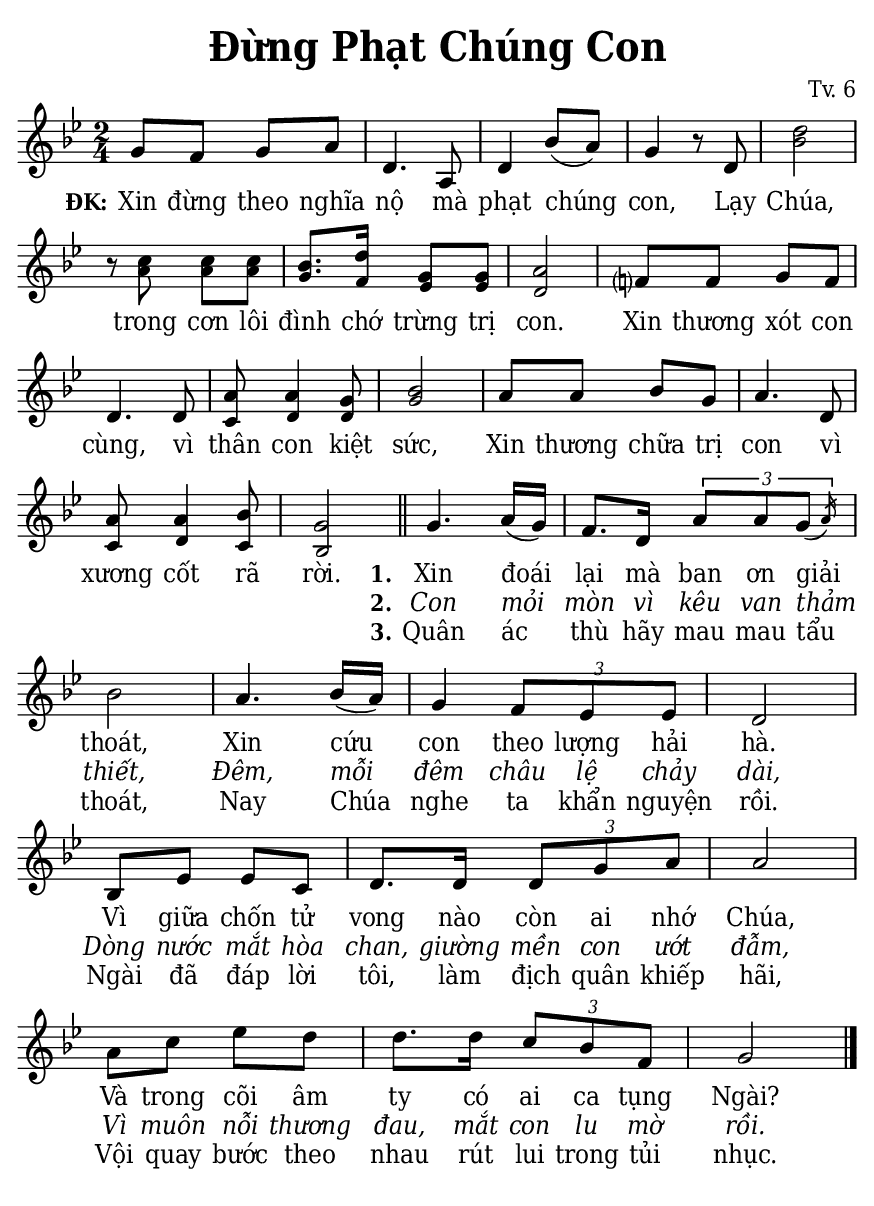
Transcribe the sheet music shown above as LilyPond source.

% Cài đặt chung\
\version "2.22.1"
\include "english.ly"

\header {
  title = \markup { \fontsize #1 "Đừng Phạt Chúng Con" }
  composer = "Tv. 6"
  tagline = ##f
}

% Nhạc phiên khúc
nhacPhienKhucSop = \relative c'' {
  g8 f g a |
  d,4. a8 |
  d4 bf'8 (a) |
  g4 r8 d |
  d'2 |
  r8 c c c |
  bf8. d16 g,8 g |
  a2 |
  f!?8 f g f |
  d4. d8 |
  a' a4 g8 |
  bf2 |
  a8 a bf g |
  a4. d,8 |
  a' a4 bf8 |
  g2 \bar "||"
  
  g4. a16 (g) |
  f8. d16 \tuplet 3/2 { a'8 a
  \afterGrace g8 ({
    \override Flag.stroke-style = #"grace"
    a16)} }
  \revert Flag.stroke-style

  bf2 |
  a4. bf16 (a) |
  g4 \tuplet 3/2 { f8 ef ef } |
  d2 |
  bf8 ef ef c |
  d8. d16 \tuplet 3/2 { d8 g a } |
  a2 |
  a8 c ef d |
  d8. d16 \tuplet 3/2 { c8 bf f } |
  g2 \bar "|."
}

nhacPhienKhucAlto = \relative c'' {
  g8 f g a |
  d,4. a8 |
  d4 bf'8 (a) |
  g4 r8 d |
  bf'2 |
  r8 a a a |
  g8. f16 ef8 ef |
  d2 |
  f!?8 f g f |
  d4. d8 |
  c d4 d8 |
  g2 |
  a8 a bf g |
  a4. d,8 |
  c d4 c8 |
  bf2
  
  R2*9
}

% Lời phiên khúc
loiPhienKhucSop = \lyrics {
  \set stanza = "ĐK:"
  Xin đừng theo nghĩa nộ mà phạt chúng con,
  Lạy Chúa, trong cơn lôi đình chớ trừng trị con.
  Xin thương xót con cùng, vì thân con kiệt sức,
  Xin thương chữa trị con vì xương cốt rã rời.
  <<
    {
      \set stanza = "1."
      Xin đoái lại mà ban ơn giải thoát,
      Xin cứu con theo lượng hải hà.
      Vì giữa chốn tử vong nào còn ai nhớ Chúa,
      Và trong cõi âm ty có ai ca tụng Ngài?
    }
    \new Lyrics {
	    \set associatedVoice = "beSop"
	    \set stanza = "2."
      \override Lyrics.LyricText.font-shape = #'italic
	    Con mỏi mòn vì kêu van thảm thiết,
	    Đêm, mỗi đêm châu lệ chảy dài,
	    Dòng nước mắt hòa chan,
	    giường mền con ướt đẫm,
	    Vì muôn nỗi thương đau, mắt con lu mờ rồi.
    }
    \new Lyrics {
	    \set associatedVoice = "beSop"
	    \set stanza = "3."
	    Quân ác thù hãy mau mau tẩu thoát,
	    Nay Chúa nghe ta khẩn nguyện rồi.
	    Ngài đã đáp lời tôi,
	    làm địch quân khiếp hãi,
	    Vội quay bước theo nhau rút lui trong tủi nhục.
    }
  >>
}

% Dàn trang
\paper {
  #(set-paper-size "a5")
  top-margin = 3\mm
  bottom-margin = 3\mm
  left-margin = 3\mm
  right-margin = 3\mm
  indent = #0
  #(define fonts
	 (make-pango-font-tree "Deja Vu Serif Condensed"
	 		       "Deja Vu Serif Condensed"
			       "Deja Vu Serif Condensed"
			       (/ 20 20)))
  print-page-number = ##f
  %page-count = #1
}

TongNhip = {
  \key bf \major \time 2/4
  \set Timing.beamExceptions = #'()
  \set Timing.baseMoment = #(ly:make-moment 1/4)
}

% Đổi kích thước nốt cho bè phụ
notBePhu =
#(define-music-function (font-size music) (number? ly:music?)
   (for-some-music
     (lambda (m)
       (if (music-is-of-type? m 'rhythmic-event)
           (begin
             (set! (ly:music-property m 'tweaks)
                   (cons `(font-size . ,font-size)
                         (ly:music-property m 'tweaks)))
             #t)
           #f))
     music)
   music)

\score {
  \new ChoirStaff <<
    \new Staff \with {
        \consists "Merge_rests_engraver"
        printPartCombineTexts = ##f
      }
      <<
      \new Voice \TongNhip \partCombine 
        \nhacPhienKhucSop
        \notBePhu -1 { \nhacPhienKhucAlto }
      \new NullVoice = beSop \nhacPhienKhucSop
      \new Lyrics \lyricsto beSop \loiPhienKhucSop
      >>
  >>
  \layout {
    \override Lyrics.LyricSpace.minimum-distance = #1
    \override Score.BarNumber.break-visibility = ##(#f #f #f)
    \override Score.SpacingSpanner.uniform-stretching = ##t
  } 
}
